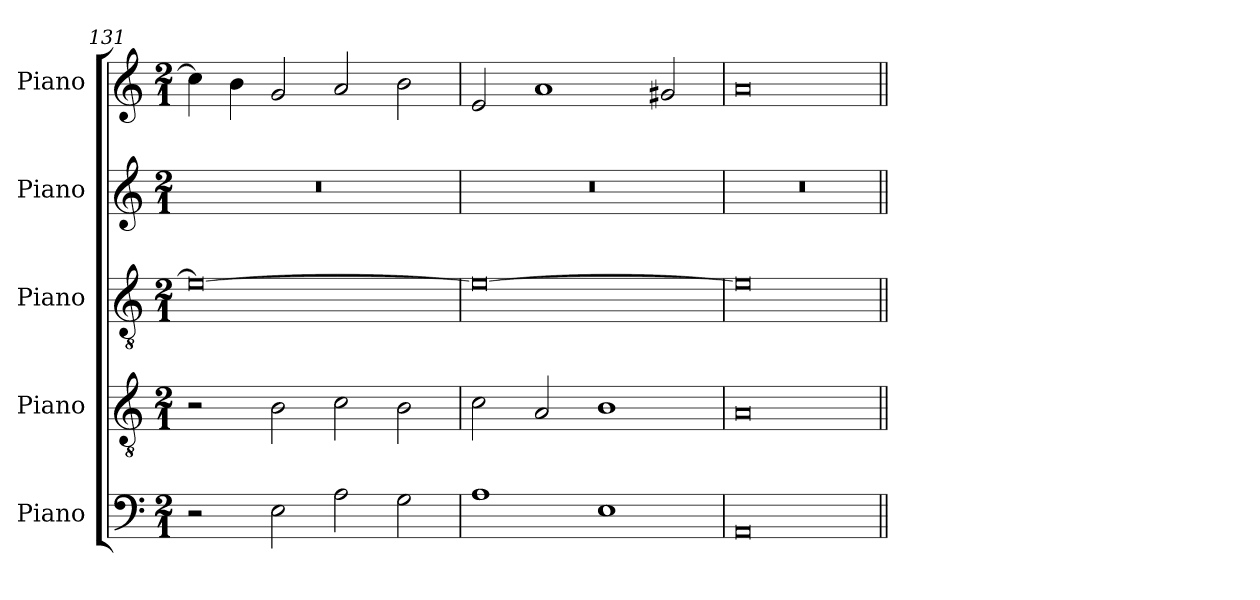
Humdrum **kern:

**kern	**kern	**kern	**kern	**kern
*part5	*part4	*part3	*part2	*part1
*staff5	*staff4	*staff3	*staff2	*staff1
*I"Piano	*I"Piano	*I"Piano	*I"Piano	*I"Piano
*I'Pno	*I'Pno	*I'Pno	*I'Pno	*I'Pno
*clefF4	*clefGv2	*clefGv2	*clefG2	*clefG2
*k[]	*k[]	*k[]	*k[]	*k[]
*M2/1	*M2/1	*M2/1	*M2/1	*M2/1
=131	=131	=131	=131	=131
2r	2r	0e_	0r	4cc\]
.	.	.	.	4b\
2E\	2B\	.	.	2g/
2A\	2c\	.	.	2a/
2G\	2B\	.	.	2b\
!!LO:LB:g=z
=132	=132	=132	=132	=132
1A	2c\	0e_	0r	2e/
.	2A/	.	.	1a
1E	1B	.	.	.
.	.	.	.	2g#X/
=133	=133	=133	=133	=133
0AA	0A	0e]	0r	0a
=||	=||	=||	=||	=||
*-	*-	*-	*-	*-
